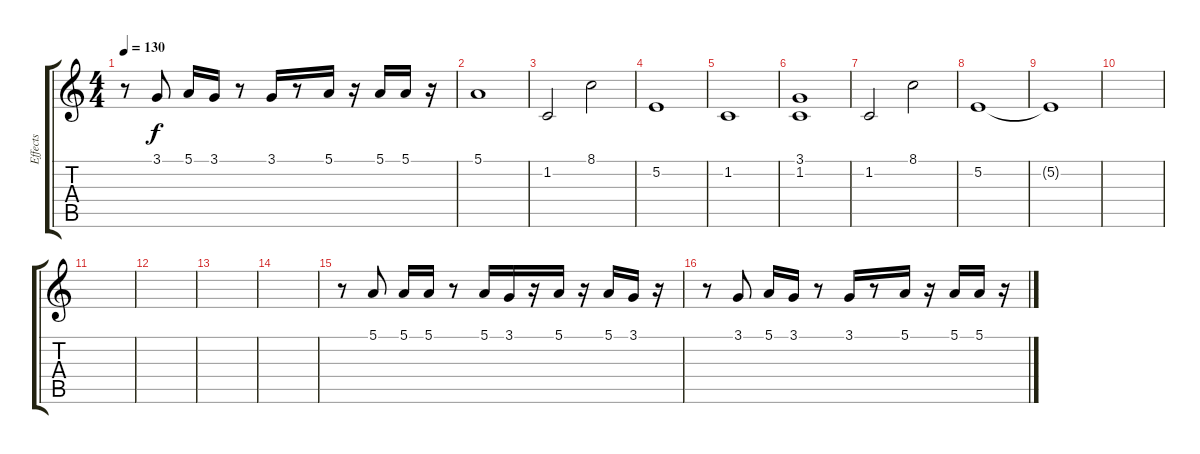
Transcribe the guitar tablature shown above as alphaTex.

\track ("Effects" "Effects") {instrument ocarina}
\staff {score tabs}
\tuning (E4 B3 G3 D3 A2 E2) {hide}
\ts (4 4)
\tempo 130
\clef g2
\ks c
r.8{dy f} 3.1.8 5.1.16 3.1.16 r.8 3.1.16 r.8 5.1.16 r.16 5.1.16 5.1.16 r.16 |
5.1.1 |
1.2.2 8.1.2 |
5.2.1 |
1.2.1 |
(3.1 1.2).1 |
1.2.2 8.1.2 |
5.2.1 |
5.2{t}.1 |
|
|
|
|
|
r.8 5.1.8 5.1.16 5.1.16 r.8 5.1.16 3.1.16 r.16 5.1.16 r.16 5.1.16 3.1.16 r.16 |
r.8 3.1.8 5.1.16 3.1.16 r.8 3.1.16 r.8 5.1.16 r.16 5.1.16 5.1.16 r.16
